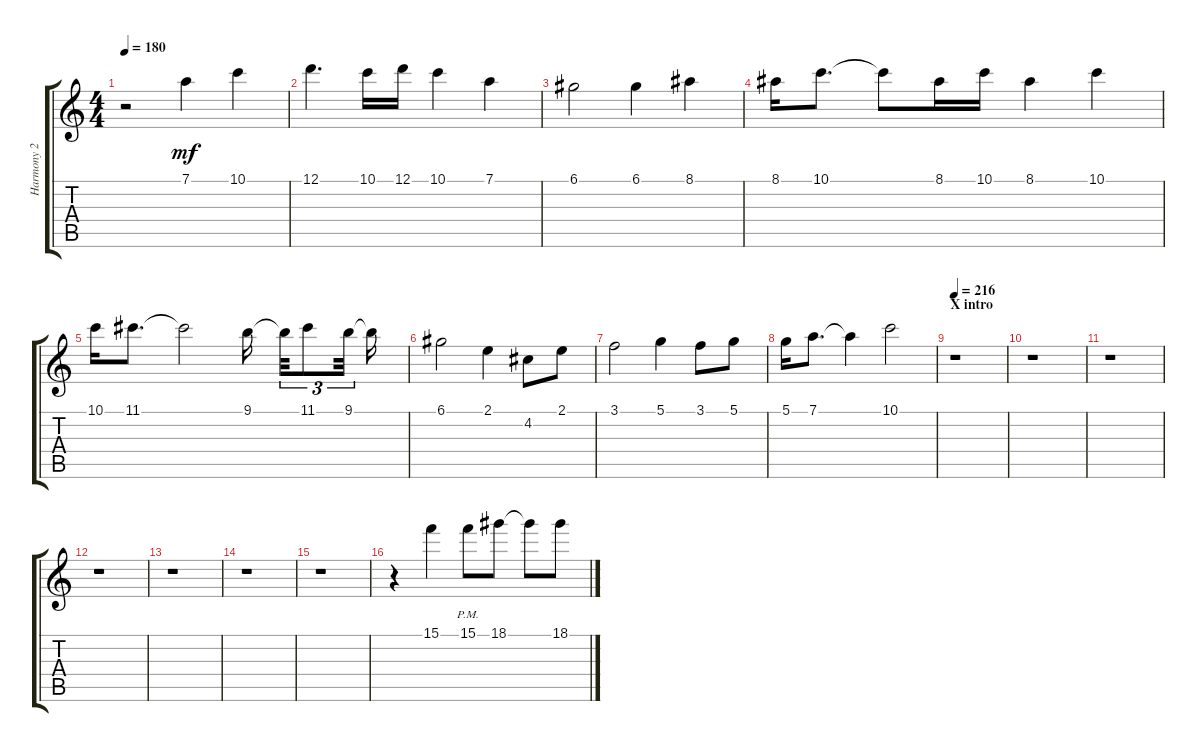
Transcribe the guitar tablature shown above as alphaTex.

\track ("Harmony 2" "Harmony 2") {instrument overdrivenguitar}
\staff {score tabs}
\tuning (D4 A3 F3 C3 G2 C2) {hide}
\ts (4 4)
\tempo 180
\clef g2
\ks aminor
r.2{dy mf} 7.1.4 10.1.4 |
12.1.4{d} 10.1.16 12.1.16 10.1.4 7.1.4 |
6.1.2 6.1.4 8.1.4 |
8.1.16 10.1.8{d} 10.1{t}.8 8.1.16 10.1.16 8.1.4 10.1.4 |
10.1.16 11.1.8{d} 11.1{t}.2 9.1.16 9.1{t}.32{tu (3 2)} 11.1.8{tu (3 2)} 9.1.32{tu (3 2)} 9.1{t}.16 |
6.1.2 2.1.4 4.2.8 2.1.8 |
3.1.2 5.1.4 3.1.8 5.1.8 |
5.1.16 7.1.8{d} 7.1{t}.4 10.1.2 |
\section ("" "X intro")
\tempo 216
r.1 |
r.1 |
r.1 |
r.1 |
r.1 |
r.1 |
r.1 |
r.4 15.1.4 15.1{pm}.8 18.1.8 18.1{t}.8 18.1.8
